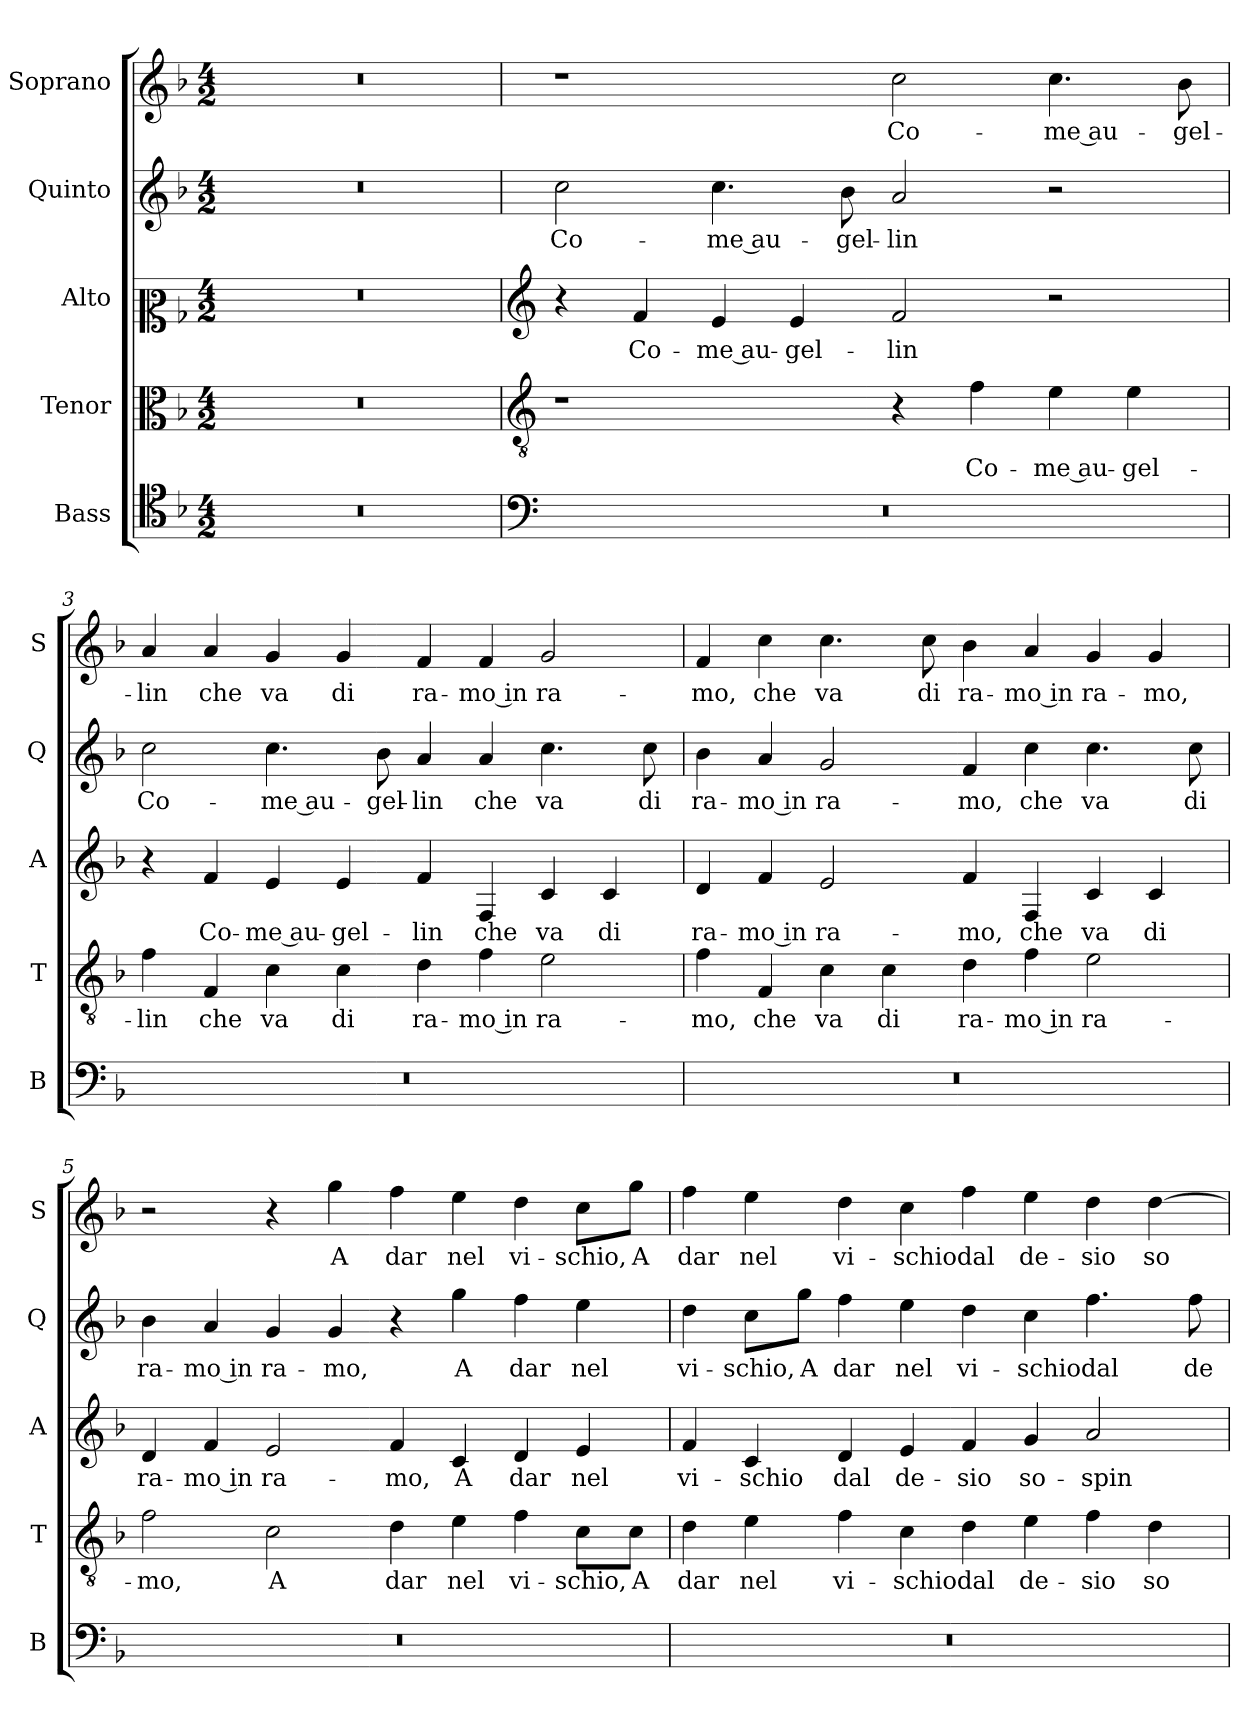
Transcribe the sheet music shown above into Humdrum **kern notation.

**kern	**kern	**text	**kern	**text	**kern	**text	**kern	**text
*part5	*part4	*part4	*part3	*part3	*part2	*part2	*part1	*part1
*staff5	*staff4	*staff4	*staff3	*staff3	*staff2	*staff2	*staff1	*staff1
*I"Bass	*I"Tenor	*	*I"Alto	*	*I"Quinto	*	*I"Soprano	*
*I'B	*I'T	*	*I'A	*	*I'Q	*	*I'S	*
*clefC4	*clefC3	*	*clefC2	*	*clefG2	*	*clefG2	*
*k[b-]	*k[b-]	*	*k[b-]	*	*k[b-]	*	*k[b-]	*
*F:	*F:	*	*F:	*	*F:	*	*F:	*
*M4/2	*M4/2	*	*M4/2	*	*M4/2	*	*M4/2	*
=1	=1	=1	=1	=1	=1	=1	=1	=1
0r	0r	.	0r	.	0r	.	0r	.
=2	=2	=2	=2	=2	=2	=2	=2	=2
*clefF4	*clefGv2	*	*clefG2	*	*	*	*	*
!	!	!	!	!	!	!LO:LY:b	!	!
0r	1r	.	4r	.	2cc\	Co-	1r	.
!	!	!	!	!LO:LY:b	!	!	!	!
.	.	.	4f/	Co-	.	.	.	.
!	!	!	!	!LO:LY:b	!	!LO:LY:b	!	!
.	.	.	4e/	-me au-	4.cc\	-me au-	.	.
!	!	!	!	!LO:LY:b	!	!	!	!
.	.	.	4e/	-gel-	.	.	.	.
!	!	!	!	!	!	!LO:LY:b	!	!
.	.	.	.	.	8b-\	-gel-	.	.
!	!	!	!	!LO:LY:b	!	!LO:LY:b	!	!LO:LY:b
.	4r	.	2f/	-lin	2a/	-lin	2cc\	Co-
!	!	!LO:LY:b	!	!	!	!	!	!
.	4f\	Co-	.	.	.	.	.	.
!	!	!LO:LY:b	!	!	!	!	!	!LO:LY:b
.	4e\	-me au-	2r	.	2r	.	4.cc\	-me au-
!	!	!LO:LY:b	!	!	!	!	!	!
.	4e\	-gel-	.	.	.	.	.	.
!	!	!	!	!	!	!	!	!LO:LY:b
.	.	.	.	.	.	.	8b-\	-gel-
=3	=3	=3	=3	=3	=3	=3	=3	=3
!	!	!LO:LY:b	!	!	!	!LO:LY:b	!	!LO:LY:b
0r	4f\	-lin	4r	.	2cc\	Co-	4a/	-lin
!	!	!LO:LY:b	!	!LO:LY:b	!	!	!	!LO:LY:b
.	4F/	che	4f/	Co-	.	.	4a/	che
!	!	!LO:LY:b	!	!LO:LY:b	!	!LO:LY:b	!	!LO:LY:b
.	4c\	va	4e/	-me au-	4.cc\	-me au-	4g/	va
!	!	!LO:LY:b	!	!LO:LY:b	!	!	!	!LO:LY:b
.	4c\	di	4e/	-gel-	.	.	4g/	di
!	!	!	!	!	!	!LO:LY:b	!	!
.	.	.	.	.	8b-\	-gel-	.	.
!	!	!LO:LY:b	!	!LO:LY:b	!	!LO:LY:b	!	!LO:LY:b
.	4d\	ra-	4f/	-lin	4a/	-lin	4f/	ra-
!	!	!LO:LY:b	!	!LO:LY:b	!	!LO:LY:b	!	!LO:LY:b
.	4f\	-mo in	4F/	che	4a/	che	4f/	-mo in
!	!	!LO:LY:b	!	!LO:LY:b	!	!LO:LY:b	!	!LO:LY:b
.	2e\	ra-	4c/	va	4.cc\	va	2g/	ra-
!	!	!	!	!LO:LY:b	!	!	!	!
.	.	.	4c/	di	.	.	.	.
!	!	!	!	!	!	!LO:LY:b	!	!
.	.	.	.	.	8cc\	di	.	.
!!LO:LB:g=z
=4	=4	=4	=4	=4	=4	=4	=4	=4
!	!	!LO:LY:b	!	!LO:LY:b	!	!LO:LY:b	!	!LO:LY:b
0r	4f\	-mo,	4d/	ra-	4b-\	ra-	4f/	-mo,
!	!	!LO:LY:b	!	!LO:LY:b	!	!LO:LY:b	!	!LO:LY:b
.	4F/	che	4f/	-mo in	4a/	-mo in	4cc\	che
!	!	!LO:LY:b	!	!LO:LY:b	!	!LO:LY:b	!	!LO:LY:b
.	4c\	va	2e/	ra-	2g/	ra-	4.cc\	va
!	!	!LO:LY:b	!	!	!	!	!	!
.	4c\	di	.	.	.	.	.	.
!	!	!	!	!	!	!	!	!LO:LY:b
.	.	.	.	.	.	.	8cc\	di
!	!	!LO:LY:b	!	!LO:LY:b	!	!LO:LY:b	!	!LO:LY:b
.	4d\	ra-	4f/	-mo,	4f/	-mo,	4b-\	ra-
!	!	!LO:LY:b	!	!LO:LY:b	!	!LO:LY:b	!	!LO:LY:b
.	4f\	-mo in	4F/	che	4cc\	che	4a/	-mo in
!	!	!LO:LY:b	!	!LO:LY:b	!	!LO:LY:b	!	!LO:LY:b
.	2e\	ra-	4c/	va	4.cc\	va	4g/	ra-
!	!	!	!	!LO:LY:b	!	!	!	!LO:LY:b
.	.	.	4c/	di	.	.	4g/	-mo,
!	!	!	!	!	!	!LO:LY:b	!	!
.	.	.	.	.	8cc\	di	.	.
=5	=5	=5	=5	=5	=5	=5	=5	=5
!	!	!LO:LY:b	!	!LO:LY:b	!	!LO:LY:b	!	!
0r	2f\	-mo,	4d/	ra-	4b-\	ra-	2r	.
!	!	!	!	!LO:LY:b	!	!LO:LY:b	!	!
.	.	.	4f/	-mo in	4a/	-mo in	.	.
!	!	!LO:LY:b	!	!LO:LY:b	!	!LO:LY:b	!	!
.	2c\	A	2e/	ra-	4g/	ra-	4r	.
!	!	!	!	!	!	!LO:LY:b	!	!LO:LY:b
.	.	.	.	.	4g/	-mo,	4gg\	A
!	!	!LO:LY:b	!	!LO:LY:b	!	!	!	!LO:LY:b
.	4d\	dar	4f/	-mo,	4r	.	4ff\	dar
!	!	!LO:LY:b	!	!LO:LY:b	!	!LO:LY:b	!	!LO:LY:b
.	4e\	nel	4c/	A	4gg\	A	4ee\	nel
!	!	!LO:LY:b	!	!LO:LY:b	!	!LO:LY:b	!	!LO:LY:b
.	4f\	vi-	4d/	dar	4ff\	dar	4dd\	vi-
!	!	!LO:LY:b	!	!LO:LY:b	!	!LO:LY:b	!	!LO:LY:b
.	8c\L	-schio,	4e/	nel	4ee\	nel	8cc\L	-schio,
!	!	!LO:LY:b	!	!	!	!	!	!LO:LY:b
.	8c\J	A	.	.	.	.	8gg\J	A
=6	=6	=6	=6	=6	=6	=6	=6	=6
!	!	!LO:LY:b	!	!LO:LY:b	!	!LO:LY:b	!	!LO:LY:b
0r	4d\	dar	4f/	vi-	4dd\	vi-	4ff\	dar
!	!	!LO:LY:b	!	!LO:LY:b	!	!LO:LY:b	!	!LO:LY:b
.	4e\	nel	4c/	-schio	8cc\L	-schio,	4ee\	nel
!	!	!	!	!	!	!LO:LY:b	!	!
.	.	.	.	.	8gg\J	A	.	.
!	!	!LO:LY:b	!	!LO:LY:b	!	!LO:LY:b	!	!LO:LY:b
.	4f\	vi-	4d/	dal	4ff\	dar	4dd\	vi-
!	!	!LO:LY:b	!	!LO:LY:b	!	!LO:LY:b	!	!LO:LY:b
.	4c\	-schio	4e/	de-	4ee\	nel	4cc\	-schio
!	!	!LO:LY:b	!	!LO:LY:b	!	!LO:LY:b	!	!LO:LY:b
.	4d\	dal	4f/	-sio	4dd\	vi-	4ff\	dal
!	!	!LO:LY:b	!	!LO:LY:b	!	!LO:LY:b	!	!LO:LY:b
.	4e\	de-	4g/	so-	4cc\	-schio	4ee\	de-
!	!	!LO:LY:b	!	!LO:LY:b	!	!LO:LY:b	!	!LO:LY:b
.	4f\	-sio	2a/	-spin-	4.ff\	dal	4dd\	-sio
!	!	!LO:LY:b	!	!	!	!	!	!LO:LY:b
.	4d\	so-	.	.	.	.	[4dd\	so-
!	!	!	!	!	!	!LO:LY:b	!	!
.	.	.	.	.	8ff\	de-	.	.
=	=	=	=	=	=	=	=	=
*-	*-	*-	*-	*-	*-	*-	*-	*-
